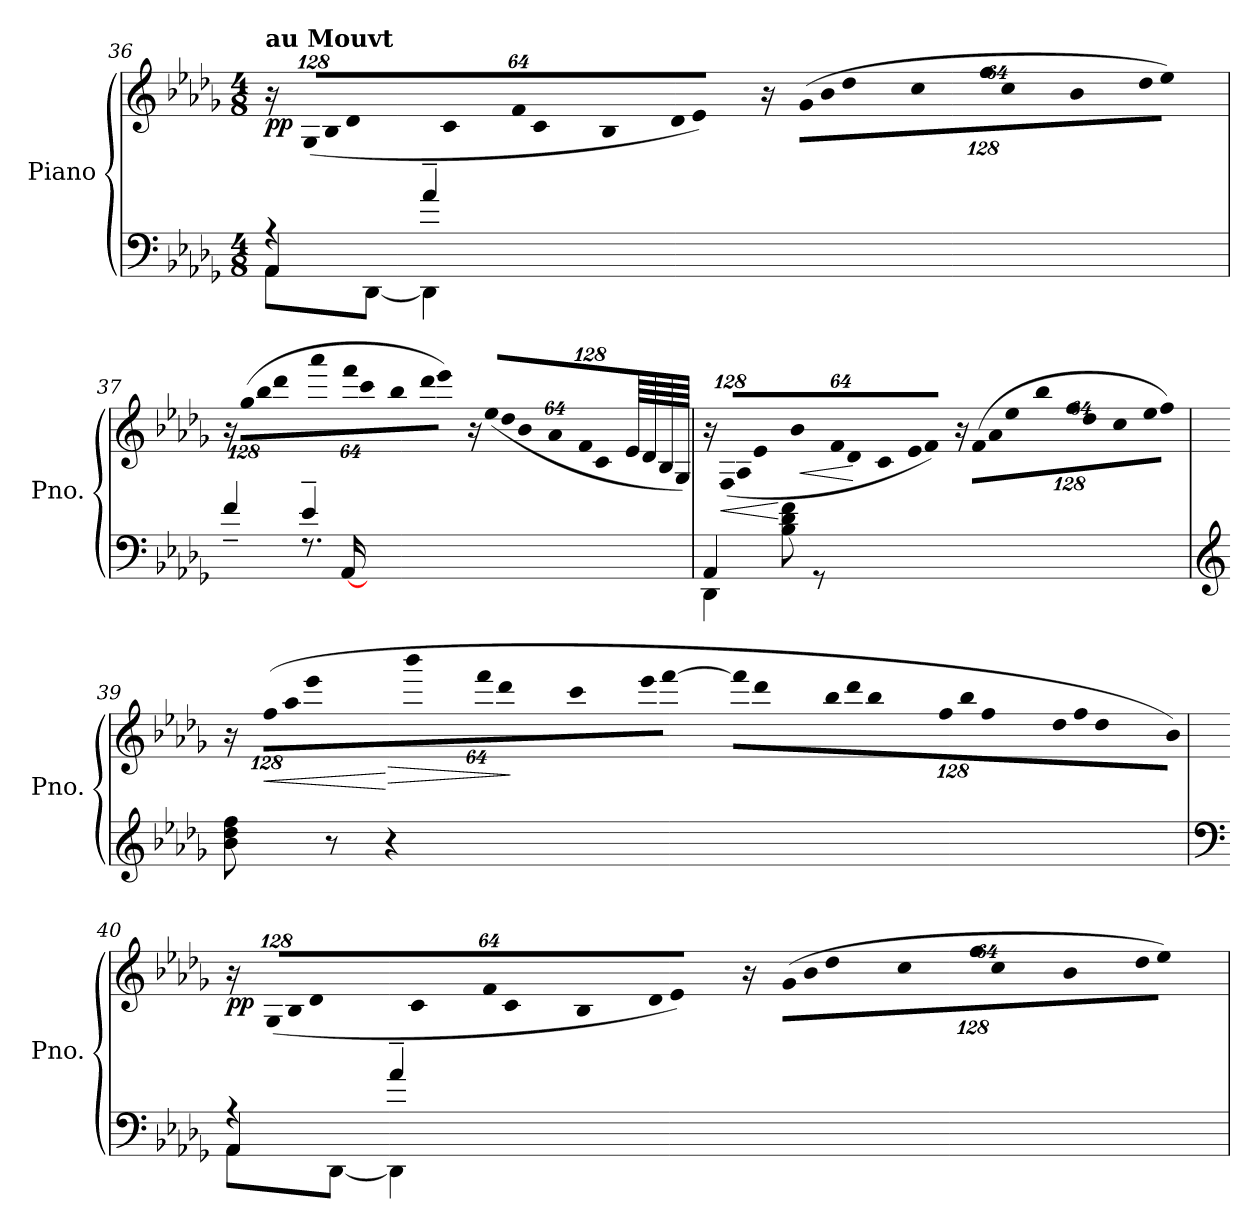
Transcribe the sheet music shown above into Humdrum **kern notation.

**kern	**kern	**dynam
*part1	*part1	*part1
*staff2	*staff1	*staff1/2
*I"Piano	*	*
*I'Pno.	*	*
!!LO:PB:g=z
*clefF4	*clefG2	*
*k[b-e-a-d-g-]	*k[b-e-a-d-g-]	*
*D-:	*D-:	*
*M4/8	*M4/8	*
=36	=36	=36
*^	*	*
*	*^	*	*
!	!	!	!LO:TX:a:B:t=au Mouvt	!
!	!	!	!	!LO:DY:b
4rA	8AA-\L	4AA-/	16r	pp
*	*	*	*Xbrackettup	*
!	!	!	!LO:N:vis=32	!
.	.	.	(<4096%85G-/LLL	.
!	!	!	!LO:N:vis=32	!
.	.	.	2048%43B-/	.
!	!	!	!LO:N:vis=32	!
.	.	.	4096%85d-/	.
!	!	!	!LO:N:vis=32	!
.	[<8DD-\J	.	4096%85c/	.
!	!	!	!LO:N:vis=32	!
.	.	.	2048%43f/	.
!	!	!	!LO:N:vis=32	!
.	.	.	4096%85c/	.
!	!	!	!LO:N:vis=32	!
.	.	.	4096%85B-/	.
!	!	!	!LO:N:vis=32	!
.	.	.	2048%43d-/	.
!	!	!	!LO:N:vis=32	!
.	.	.	4096%85e-/JJJ)	.
4a-~>/	4DD-\]	4ryy	16r	.
!	!	!	!LO:N:vis=32	!
.	.	.	(>4096%85g-\LLL	.
!	!	!	!LO:N:vis=32	!
.	.	.	2048%43b-\	.
!	!	!	!LO:N:vis=32	!
.	.	.	4096%85dd-\	.
!	!	!	!LO:N:vis=32	!
.	.	.	4096%85cc\	.
!	!	!	!LO:N:vis=32	!
.	.	.	2048%43ff\	.
!	!	!	!LO:N:vis=32	!
.	.	.	4096%85cc\	.
!	!	!	!LO:N:vis=32	!
.	.	.	4096%85b-\	.
!	!	!	!LO:N:vis=32	!
.	.	.	2048%43dd-\	.
!	!	!	!LO:N:vis=32	!
.	.	.	4096%85ee-\JJJ)	.
*	*v	*v	*	*
=37	=37	=37	=37
4f~>/	4ryy	16r	.
!	!	!LO:N:vis=32	!
.	.	(>4096%85gg-\LLL	.
!	!	!LO:N:vis=32	!
.	.	2048%43bb-\	.
!	!	!LO:N:vis=32	!
.	.	4096%85ddd-\	.
!	!	!LO:N:vis=32	!
.	.	4096%85aaa-\	.
!	!	!LO:N:vis=32	!
.	.	2048%43fff\	.
!	!	!LO:N:vis=32	!
.	.	4096%85ccc\	.
!	!	!LO:N:vis=32	!
.	.	4096%85bb-\	.
!	!	!LO:N:vis=32	!
.	.	2048%43ddd-\	.
!	!	!LO:N:vis=32	!
.	.	4096%85eee-\JJJ)	.
4e-~>/	8.rF	16r	.
!	!	!LO:N:vis=32	!
.	.	(<4096%85ee-/LLL	.
!	!	!LO:N:vis=32	!
.	.	2048%43dd-/	.
!	!	!LO:N:vis=32	!
.	.	4096%85b-/	.
!	!	!LO:N:vis=32	!
.	.	4096%85a-/	.
!	!	!LO:N:vis=32	!
.	.	2048%43f/	.
!	!	!LO:N:vis=32	!
.	.	4096%85c/	.
.	[>16AA-/	64e-/L	.
.	.	64d-/	.
.	.	64B-/	.
.	.	64G-/JJJJ)	.
!!LO:PB:g=z
=38	=38	=38	=38
4AA-/	4DD-\	16r	.
!	!	!LO:N:vis=32	!LO:HP:b
.	.	(<4096%85F/LLL	<
!	!	!LO:N:vis=32	!
.	.	2048%43A-/	.
!	!	!LO:N:vis=32	!
.	.	4096%85e-/	.
!	!	!LO:N:vis=32	!
.	.	4096%85b-/	.
!	!	!LO:N:vis=32	!
.	.	2048%43f/	.
!	!	!LO:N:vis=32	!
.	.	4096%85d-/	.
!	!	!LO:N:vis=32	!
.	.	4096%85c/	.
!	!	!LO:N:vis=32	!
.	.	2048%43e-/	.
!	!	!LO:N:vis=32	!
.	.	4096%85f/JJJ)	[
8B-\< 8d-\< 8f\<	4ryy	16r	.
!	!	!LO:N:vis=32	!LO:HP:b
.	.	(>4096%85f\LLL	<
!	!	!LO:N:vis=32	!
.	.	2048%43a-\	.
!	!	!LO:N:vis=32	!
.	.	4096%85ee-\	.
!	!	!LO:N:vis=32	!
8rGG	.	4096%85bb-\	.
!	!	!LO:N:vis=32	!
.	.	2048%43ff\	.
!	!	!LO:N:vis=32	!
.	.	4096%85dd-\	.
!	!	!LO:N:vis=32	!
.	.	4096%85cc\	.
!	!	!LO:N:vis=32	!
.	.	2048%43ee-\	.
!	!	!LO:N:vis=32	!
.	.	4096%85ff\JJJ)	.
*v	*v	*	*
.	.	[
=39	=39	=39
*clefG2	*	*
8b-\> 8dd-\> 8ff\>	16r	.
!	!LO:N:vis=32	!LO:HP:b
.	(>4096%85ff\LLL	<
!	!LO:N:vis=32	!
.	2048%43aa-\	.
!	!LO:N:vis=32	!
.	4096%85eee-\	.
!	!LO:N:vis=32	!
8r	4096%85bbb-\	.
!	!LO:N:vis=32	!
.	2048%43fff\	.
!	!LO:N:vis=32	!
.	4096%85ddd-\	.
!	!LO:N:vis=32	!
.	4096%85ccc\	.
!	!LO:N:vis=32	!
.	2048%43eee-\	.
!	!LO:N:vis=32	!
.	[4096%85fff\JJJ	.
!	!LO:N:vis=32	!LO:HP:n=1:b
4r	4096%85fff\LLL]	[ >
!	!LO:N:vis=32	!
.	2048%43ddd-\	.
!	!LO:N:vis=32	!
.	4096%85bb-\	.
!	!LO:N:vis=32	!
.	4096%85ddd-\	.
!	!LO:N:vis=32	!
.	2048%43bb-\	.
!	!LO:N:vis=32	!
.	4096%85ff\	.
!	!LO:N:vis=32	!
.	4096%85bb-\	.
!	!LO:N:vis=32	!
.	2048%43ff\	.
!	!LO:N:vis=32	!
.	4096%85dd-\	.
!	!LO:N:vis=32	!
.	4096%85ff\	.
!	!LO:N:vis=32	!
.	2048%43dd-\	.
!	!LO:N:vis=32	!
.	4096%85b-\JJJ)	.
.	.	]
!!LO:LB:g=z
=40	=40	=40
*clefF4	*	*
*^	*	*
*	*^	*	*
!	!	!	!	!LO:DY:b
4rA	8AA-\L	4AA-/	16r	pp
!	!	!	!LO:N:vis=32	!
.	.	.	(<4096%85G-/LLL	.
!	!	!	!LO:N:vis=32	!
.	.	.	2048%43B-/	.
!	!	!	!LO:N:vis=32	!
.	.	.	4096%85d-/	.
!	!	!	!LO:N:vis=32	!
.	[<8DD-\J	.	4096%85c/	.
!	!	!	!LO:N:vis=32	!
.	.	.	2048%43f/	.
!	!	!	!LO:N:vis=32	!
.	.	.	4096%85c/	.
!	!	!	!LO:N:vis=32	!
.	.	.	4096%85B-/	.
!	!	!	!LO:N:vis=32	!
.	.	.	2048%43d-/	.
!	!	!	!LO:N:vis=32	!
.	.	.	4096%85e-/JJJ)	.
4a-~>/	4DD-\]	4ryy	16r	.
!	!	!	!LO:N:vis=32	!
.	.	.	(>4096%85g-\LLL	.
!	!	!	!LO:N:vis=32	!
.	.	.	2048%43b-\	.
!	!	!	!LO:N:vis=32	!
.	.	.	4096%85dd-\	.
!	!	!	!LO:N:vis=32	!
.	.	.	4096%85cc\	.
!	!	!	!LO:N:vis=32	!
.	.	.	2048%43ff\	.
!	!	!	!LO:N:vis=32	!
.	.	.	4096%85cc\	.
!	!	!	!LO:N:vis=32	!
.	.	.	4096%85b-\	.
!	!	!	!LO:N:vis=32	!
.	.	.	2048%43dd-\	.
!	!	!	!LO:N:vis=32	!
.	.	.	4096%85ee-\JJJ)	.
*v	*v	*v	*	*
=	=	=
*-	*-	*-
